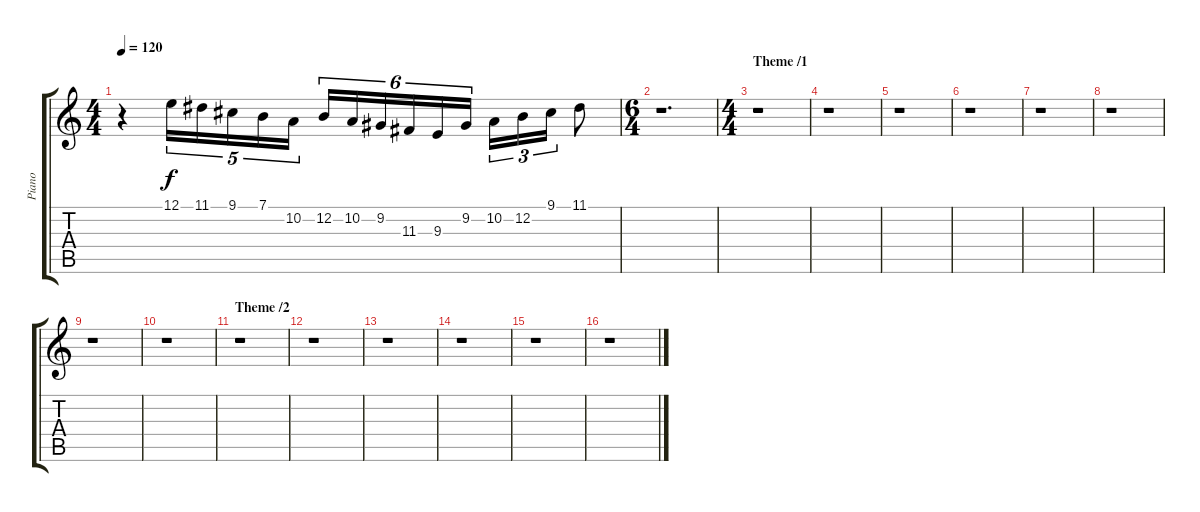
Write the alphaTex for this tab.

\track ("Piano" "Piano") {instrument acousticgrandpiano}
\staff {score tabs}
\tuning (E4 B3 G3 D3 A2 E2) {hide}
\ts (4 4)
\tempo 120
\clef g2
\ks c
r.4{dy f} 12.1.16{tu (5 4)} 11.1.16{tu (5 4)} 9.1.16{tu (5 4)} 7.1.16{tu (5 4)} 10.2.16{tu (5 4)} 12.2.16{tu (6 4)} 10.2.16{tu (6 4)} 9.2.16{tu (6 4)} 11.3.16{tu (6 4)} 9.3.16{tu (6 4)} 9.2.16{tu (6 4)} 10.2.16{tu (3 2)} 12.2.16{tu (3 2)} 9.1.16{tu (3 2)} 11.1.8 |
\ts (6 4)
r.1{d} |
\ts (4 4)
\section ("" "Theme /1")
r.1 |
r.1 |
r.1 |
r.1 |
r.1 |
r.1 |
r.1 |
r.1 |
\section ("" "Theme /2")
r.1 |
r.1 |
r.1 |
r.1 |
r.1 |
r.1
